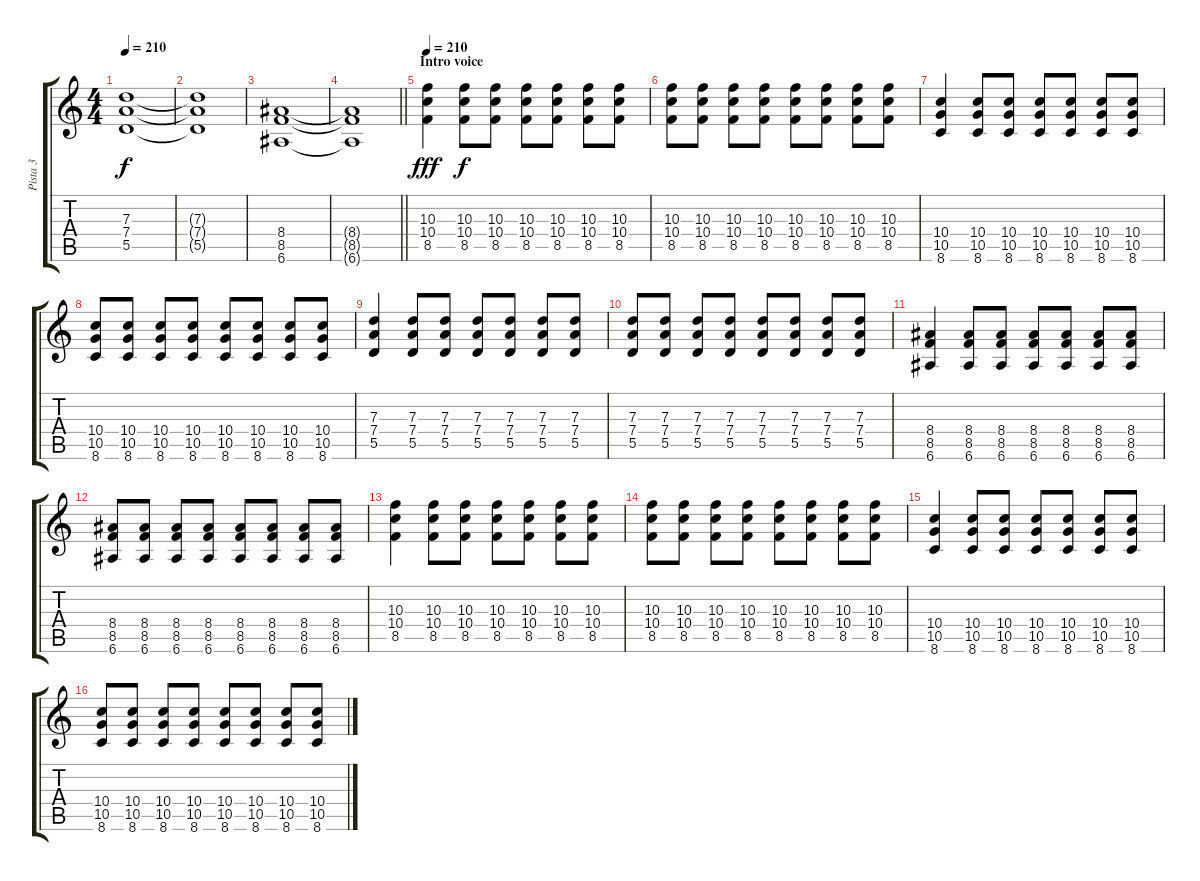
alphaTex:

\track ("Pista 3" "Pista 3") {instrument distortionguitar}
\staff {score tabs}
\tuning (E4 B3 G3 D3 A2 E2) {hide}
\ts (4 4)
\tempo 210
\clef g2
\ks c
(7.3 7.4 5.5).1{dy f} |
(7.3{t} 7.4{t} 5.5{t}).1 |
(8.4 8.5 6.6).1 |
\barLineRight lightlight
(8.4{t} 8.5{t} 6.6{t}).1 |
\section ("" "Intro voice")
\tempo 210
(10.3 10.4 8.5).4{dy fff} (10.3 10.4 8.5).8{dy f} (10.3 10.4 8.5).8 (10.3 10.4 8.5).8 (10.3 10.4 8.5).8 (10.3 10.4 8.5).8 (10.3 10.4 8.5).8 |
(10.3 10.4 8.5).8 (10.3 10.4 8.5).8 (10.3 10.4 8.5).8 (10.3 10.4 8.5).8 (10.3 10.4 8.5).8 (10.3 10.4 8.5).8 (10.3 10.4 8.5).8 (10.3 10.4 8.5).8 |
(10.4 10.5 8.6).4 (10.4 10.5 8.6).8 (10.4 10.5 8.6).8 (10.4 10.5 8.6).8 (10.4 10.5 8.6).8 (10.4 10.5 8.6).8 (10.4 10.5 8.6).8 |
(10.4 10.5 8.6).8 (10.4 10.5 8.6).8 (10.4 10.5 8.6).8 (10.4 10.5 8.6).8 (10.4 10.5 8.6).8 (10.4 10.5 8.6).8 (10.4 10.5 8.6).8 (10.4 10.5 8.6).8 |
(7.3 7.4 5.5).4 (7.3 7.4 5.5).8 (7.3 7.4 5.5).8 (7.3 7.4 5.5).8 (7.3 7.4 5.5).8 (7.3 7.4 5.5).8 (7.3 7.4 5.5).8 |
(7.3 7.4 5.5).8 (7.3 7.4 5.5).8 (7.3 7.4 5.5).8 (7.3 7.4 5.5).8 (7.3 7.4 5.5).8 (7.3 7.4 5.5).8 (7.3 7.4 5.5).8 (7.3 7.4 5.5).8 |
(8.4 8.5 6.6).4 (8.4 8.5 6.6).8 (8.4 8.5 6.6).8 (8.4 8.5 6.6).8 (8.4 8.5 6.6).8 (8.4 8.5 6.6).8 (8.4 8.5 6.6).8 |
(8.4 8.5 6.6).8 (8.4 8.5 6.6).8 (8.4 8.5 6.6).8 (8.4 8.5 6.6).8 (8.4 8.5 6.6).8 (8.4 8.5 6.6).8 (8.4 8.5 6.6).8 (8.4 8.5 6.6).8 |
(10.3 10.4 8.5).4 (10.3 10.4 8.5).8 (10.3 10.4 8.5).8 (10.3 10.4 8.5).8 (10.3 10.4 8.5).8 (10.3 10.4 8.5).8 (10.3 10.4 8.5).8 |
(10.3 10.4 8.5).8 (10.3 10.4 8.5).8 (10.3 10.4 8.5).8 (10.3 10.4 8.5).8 (10.3 10.4 8.5).8 (10.3 10.4 8.5).8 (10.3 10.4 8.5).8 (10.3 10.4 8.5).8 |
(10.4 10.5 8.6).4 (10.4 10.5 8.6).8 (10.4 10.5 8.6).8 (10.4 10.5 8.6).8 (10.4 10.5 8.6).8 (10.4 10.5 8.6).8 (10.4 10.5 8.6).8 |
(10.4 10.5 8.6).8 (10.4 10.5 8.6).8 (10.4 10.5 8.6).8 (10.4 10.5 8.6).8 (10.4 10.5 8.6).8 (10.4 10.5 8.6).8 (10.4 10.5 8.6).8 (10.4 10.5 8.6).8
